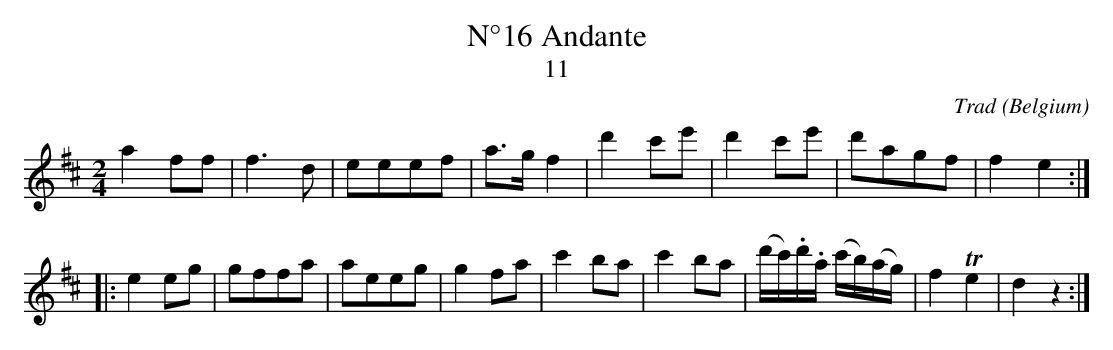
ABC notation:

X:1
T:N°16 Andante
T:11
C:Trad
O:Belgium
M:2/4
L:1/16
K:Dmaj
a4 f2f2|f6 d2|e2e2e2f2|a2>g2 f4|d'4 c'2e'2|d'4 c'2e'2|d'2a2g2f2|f4 e4:|
|:e4 e2g2|g2f2f2a2|a2e2e2g2|g4 f2a2|c'4 b2a2|c'4 b2a2|(d'c').d'.a (c'b)(ag)|f4 !trill!e4|d4z4:|]
